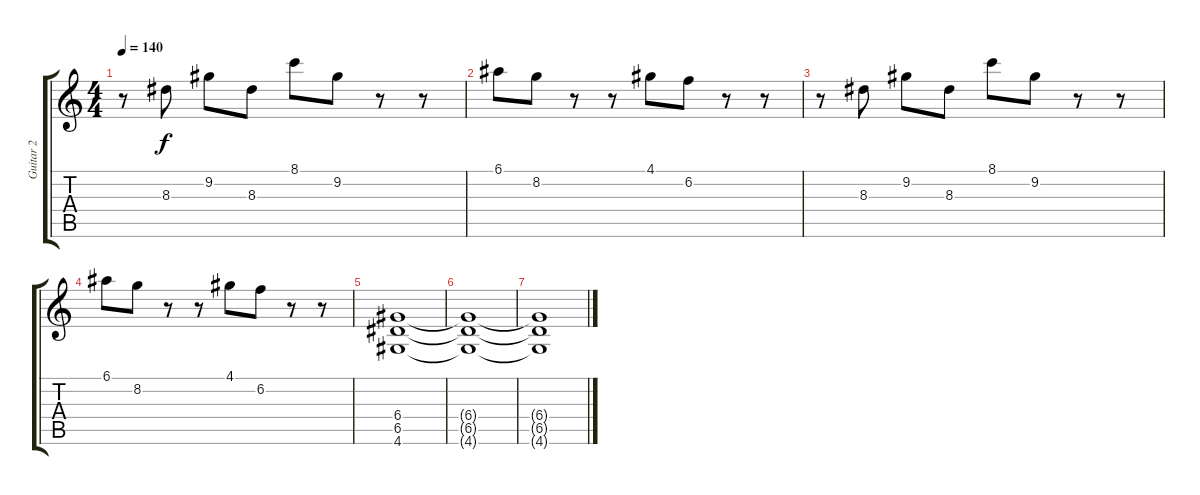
\track ("Guitar 2" "Guitar 2") {instrument acousticguitarnylon}
\staff {score tabs}
\tuning (E4 B3 G3 D3 A2 E2) {hide}
\ts (4 4)
\tempo 140
\clef g2
\ks c
r.8{dy f instrument acousticguitarnylon} 8.3.8 9.2.8 8.3.8 8.1.8 9.2.8 r.8 r.8 |
6.1.8 8.2.8 r.8 r.8 4.1.8 6.2.8 r.8 r.8 |
r.8{instrument acousticguitarnylon} 8.3.8 9.2.8 8.3.8 8.1.8 9.2.8 r.8 r.8 |
6.1.8 8.2.8 r.8 r.8 4.1.8 6.2.8 r.8 r.8 |
(6.4 6.5 4.6).1 |
(6.4{t} 6.5{t} 4.6{t}).1 |
(6.4{t} 6.5{t} 4.6{t}).1
